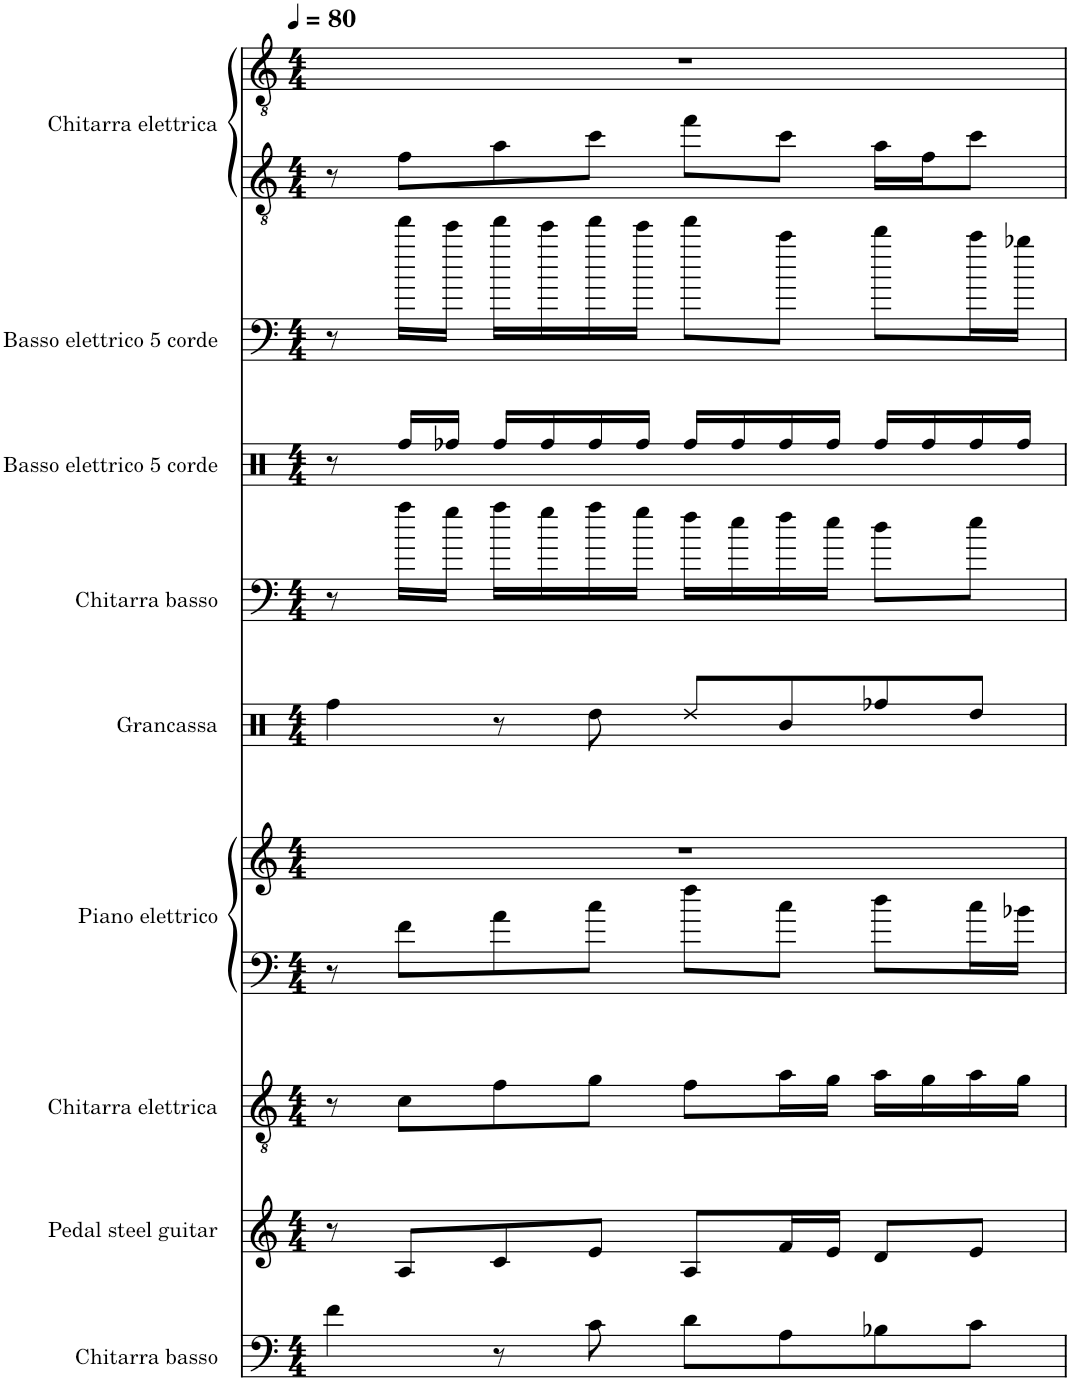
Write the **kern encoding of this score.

**kern	**kern	**kern	**kern	**kern	**kern	**kern	**kern	**kern	**kern	**kern
*part9	*part8	*part7	*part6	*part6	*part5	*part4	*part3	*part2	*part1	*part1
*staff11	*staff10	*staff9	*staff8	*staff7	*staff6	*staff5	*staff4	*staff3	*staff2	*staff1
*I"Chitarra basso	*I"Pedal steel guitar	*I"Chitarra elettrica	*I"Piano elettrico	*	*I"Grancassa	*I"Chitarra basso	*I"Basso elettrico 5 corde	*I"Basso elettrico 5 corde	*I"Chitarra elettrica	*
*I'Chit. b.	*I'Ped. st. guit.	*I'Chit. el.	*I'P-no el.	*	*I'Gr.	*I'Chit. b.	*I'B. el.	*I'B. el.	*I'Chit. el.	*
*clefF4	*clefG2	*clefGv2	*clefF4	*clefG2	*clefX	*clefF4	*clefX	*clefF4	*clefGv2	*clefGv2
*Trd7c12	*	*	*	*	*	*Trd7c12	*Trd7c12	*Trd7c12	*	*
*k[]	*k[]	*k[]	*k[]	*k[]	*k[]	*k[]	*k[]	*k[]	*k[]	*k[]
*M4/4	*M4/4	*M4/4	*M4/4	*M4/4	*M4/4	*M4/4	*M4/4	*M4/4	*M4/4	*M4/4
*MM80	*MM80	*MM80	*MM80	*MM80	*MM80	*MM80	*MM80	*MM80	*MM80	*MM80
=1	=1	=1	=1	=1	=1	=1	=1	=1	=1	=1
4f\	8r	8r	8r	1r	4Rff\	8r	8r	8r	8r	1r
.	8A/L	8c\L	8f\L	.	.	16aa\LL	16Rff/LL	16fff\LL	8f\L	.
.	.	.	.	.	.	16gg\JJ	16Rff/JJ	16eee\JJ	.	.
8r	8c/	8f\	8a\	.	8r	16aa\LL	16Rff/LL	16fff\LL	8a\	.
.	.	.	.	.	.	16gg\	16Rff/	16eee\	.	.
8c\	8e/J	8g\J	8cc\J	.	8Rdd\	16aa\	16Rff/	16fff\	8cc\J	.
.	.	.	.	.	.	16gg\JJ	16Rff/JJ	16eee\JJ	.	.
8d\L	8A/L	8f\L	8ff\L	.	8Rdd/L	16ff\LL	16Rff/LL	8fff\L	8ff\L	.
.	.	.	.	.	.	16ee\	16Rff/	.	.	.
8A\	16f/L	16a\L	8cc\J	.	8R/	16ff\	16Rff/	8ccc\J	8cc\J	.
.	16e/JJ	16g\JJ	.	.	.	16ee\JJ	16Rff/JJ	.	.	.
8B-X\	8d/L	16a\LL	8dd\L	.	8Rff/	8dd\L	16Rff/LL	8ddd\L	16a\LL	.
.	.	16g\	.	.	.	.	16Rff/	.	16f\J	.
8c\J	8e/J	16a\	16cc\L	.	8Rdd/J	8ee\J	16Rff/	16ccc\L	8cc\J	.
.	.	16g\JJ	16b-X\JJ	.	.	.	16Rff/JJ	16bb-X\JJ	.	.
=	=	=	=	=	=	=	=	=	=	=
*-	*-	*-	*-	*-	*-	*-	*-	*-	*-	*-
